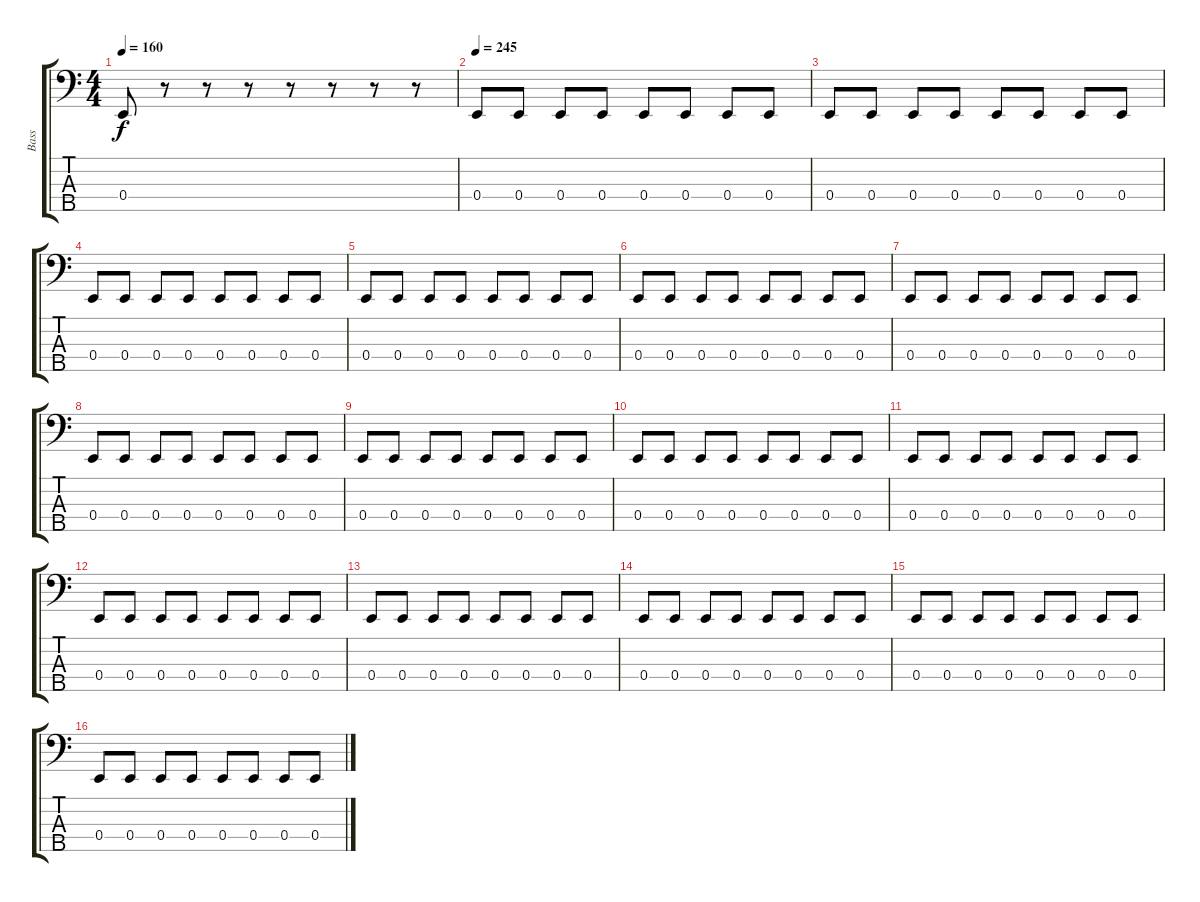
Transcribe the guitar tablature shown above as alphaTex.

\track ("Bass" "Bass") {instrument electricbassfinger}
\staff {score tabs}
\tuning (G2 D2 A1 E1 B0) {hide}
\ts (4 4)
\tempo 160
\clef f4
\ks c
0.4.8{dy f} r.8 r.8 r.8 r.8 r.8 r.8 r.8 |
\tempo 245
0.4.8 0.4.8 0.4.8 0.4.8 0.4.8 0.4.8 0.4.8 0.4.8 |
0.4.8 0.4.8 0.4.8 0.4.8 0.4.8 0.4.8 0.4.8 0.4.8 |
0.4.8 0.4.8 0.4.8 0.4.8 0.4.8 0.4.8 0.4.8 0.4.8 |
0.4.8 0.4.8 0.4.8 0.4.8 0.4.8 0.4.8 0.4.8 0.4.8 |
0.4.8 0.4.8 0.4.8 0.4.8 0.4.8 0.4.8 0.4.8 0.4.8 |
0.4.8 0.4.8 0.4.8 0.4.8 0.4.8 0.4.8 0.4.8 0.4.8 |
0.4.8 0.4.8 0.4.8 0.4.8 0.4.8 0.4.8 0.4.8 0.4.8 |
0.4.8 0.4.8 0.4.8 0.4.8 0.4.8 0.4.8 0.4.8 0.4.8 |
0.4.8 0.4.8 0.4.8 0.4.8 0.4.8 0.4.8 0.4.8 0.4.8 |
0.4.8 0.4.8 0.4.8 0.4.8 0.4.8 0.4.8 0.4.8 0.4.8 |
0.4.8 0.4.8 0.4.8 0.4.8 0.4.8 0.4.8 0.4.8 0.4.8 |
0.4.8 0.4.8 0.4.8 0.4.8 0.4.8 0.4.8 0.4.8 0.4.8 |
0.4.8 0.4.8 0.4.8 0.4.8 0.4.8 0.4.8 0.4.8 0.4.8 |
0.4.8 0.4.8 0.4.8 0.4.8 0.4.8 0.4.8 0.4.8 0.4.8 |
0.4.8 0.4.8 0.4.8 0.4.8 0.4.8 0.4.8 0.4.8 0.4.8
